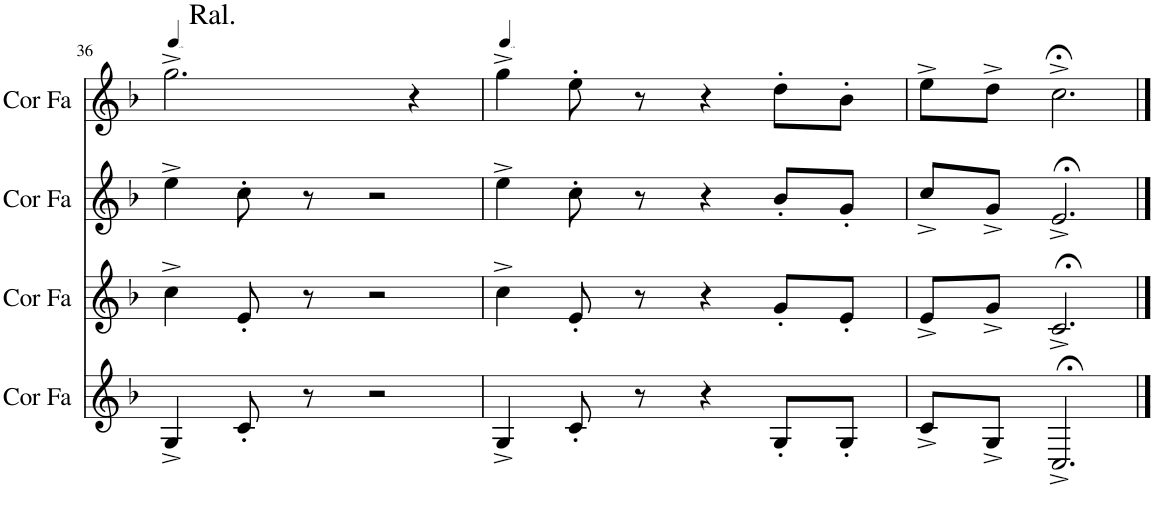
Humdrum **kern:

**kern	**kern	**kern	**kern
*part4	*part3	*part2	*part1
*staff4	*staff3	*staff2	*staff1
*I"Cor en Fa	*I"Cor en Fa	*I"Cor en Fa	*I"Cor en Fa
*I'Cor Fa	*I'Cor Fa	*I'Cor Fa	*I'Cor Fa
!!LO:PB:g=z
*clefG2	*clefG2	*clefG2	*clefG2
*Trd4c7	*Trd4c7	*Trd4c7	*Trd4c7
*k[b-]	*k[b-]	*k[b-]	*k[b-]
*M4/4	*M4/4	*M4/4	*M4/4
*MM75	*MM75	*MM75	*MM75
=36	=36	=36	=36
!	!	!	!LO:TX:a:t=Ral.
4G^/	4cc^\	4ee^\	2.gg^\
8c'/	8e'/	8cc'\	.
8r	8r	8r	.
2r	2r	2r	.
.	.	.	4r
=37	=37	=37	=37
*	*	*	*MM70
4G^/	4cc^\	4ee^\	4gg^\
8c'/	8e'/	8cc'\	8ee'\
8r	8r	8r	8r
4r	4r	4r	4r
8G'/L	8g'/L	8b-'/L	8dd'\L
8G'/J	8e'/J	8g'/J	8b-'\J
=38	=38	=38	=38
8c^/L	8e^/L	8cc^/L	8ee^\L
8G^/J	8g^/J	8g^/J	8dd^\J
2.C;<^/	2.c;<^/	2.e;<^/	2.cc;<^\
==	==	==	==
*-	*-	*-	*-
